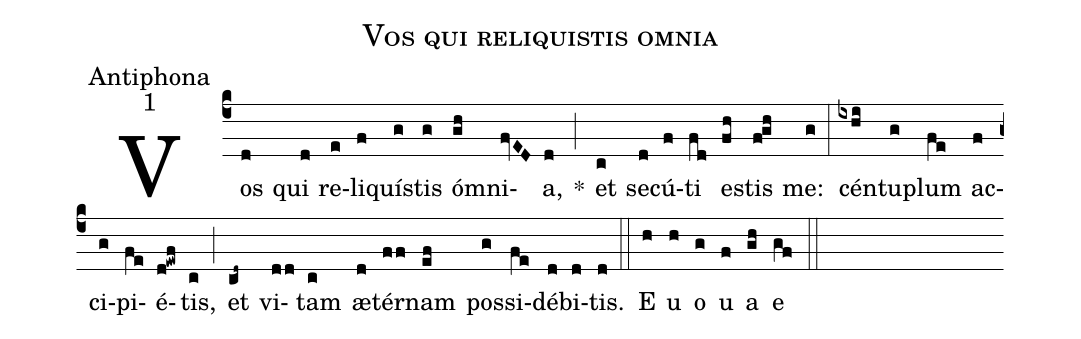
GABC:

name:Vos qui reliquistis omnia;
office-part:Antiphona;
mode:1;
%%
(c4)Vos(d) qui(d) re(e)li(f)quí(g)stis(g) óm(gh)ni(fvED)a,(d) <v>\gresixstar</v>(;) et(c) se(d)cú(f)ti(fd) e(fh)stis(f!gh) me:(g) (:) cén(ixhi)tu(g)plum(fe) ac(f)ci(g)pi(fe)é(d!ewf)tis,(c) (;) et(cd~) vi(dd)tam(c) æ(d)tér(ff)nam(ef) pos(g)si(fe)dé(d)bi(d)tis.(d) (::)
E(h) u(h) o(g) u(f) a(gh) e(gf) (::)
